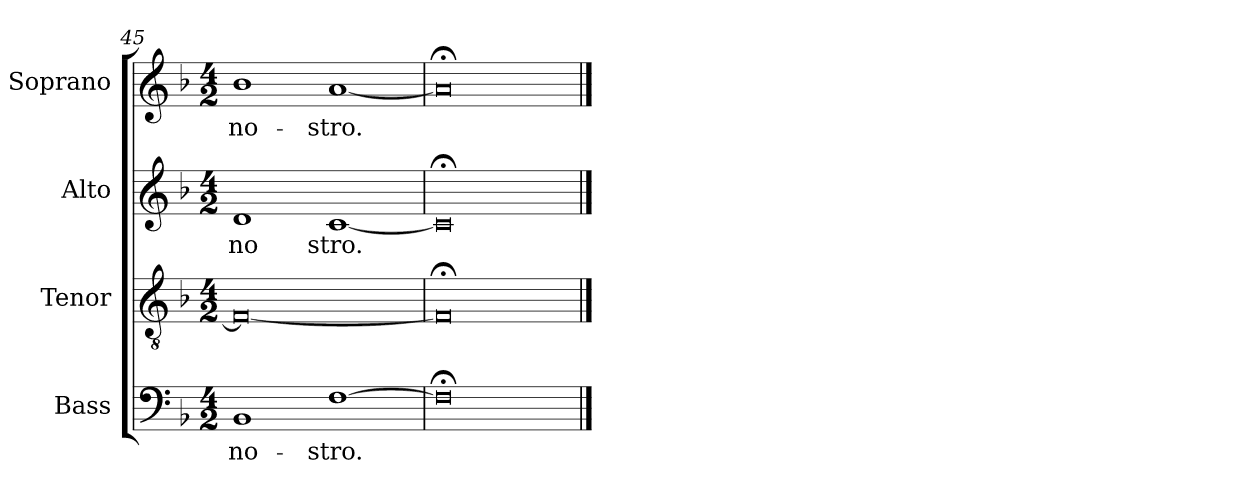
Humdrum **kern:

**kern	**text	**kern	**text	**kern	**text	**kern	**text
*part4	*part4	*part3	*part3	*part2	*part2	*part1	*part1
*staff4	*staff4	*staff3	*staff3	*staff2	*staff2	*staff1	*staff1
*I"Bass	*	*I"Tenor	*	*I"Alto	*	*I"Soprano	*
*I'B	*	*I'T	*	*I'A	*	*I'S	*
*clefF4	*	*clefGv2	*	*clefG2	*	*clefG2	*
*k[b-]	*	*k[b-]	*	*k[b-]	*	*k[b-]	*
*F:	*	*F:	*	*F:	*	*F:	*
*M4/2	*	*M4/2	*	*M4/2	*	*M4/2	*
=45	=45	=45	=45	=45	=45	=45	=45
!	!LO:LY:b:cj	!	!LO:LY:b:cj	!	!LO:LY:b:cj	!	!LO:LY:b:cj
1BB-	no-	0F_<	.	1d	no	1b-	no-
!	!LO:LY:b:cj	!	!	!	!LO:LY:b:cj	!	!LO:LY:b:cj
[>1F	-stro.	.	.	[<1c	stro.	[<1a	-stro.
=46	=46	=46	=46	=46	=46	=46	=46
!	!LO:LY:b:cj	!	!LO:LY:b:cj	!	!LO:LY:b:cj	!	!LO:LY:b:cj
0F;<]	.	0F;<]	.	0c;<]	.	0a;<]	.
==	==	==	==	==	==	==	==
*-	*-	*-	*-	*-	*-	*-	*-
